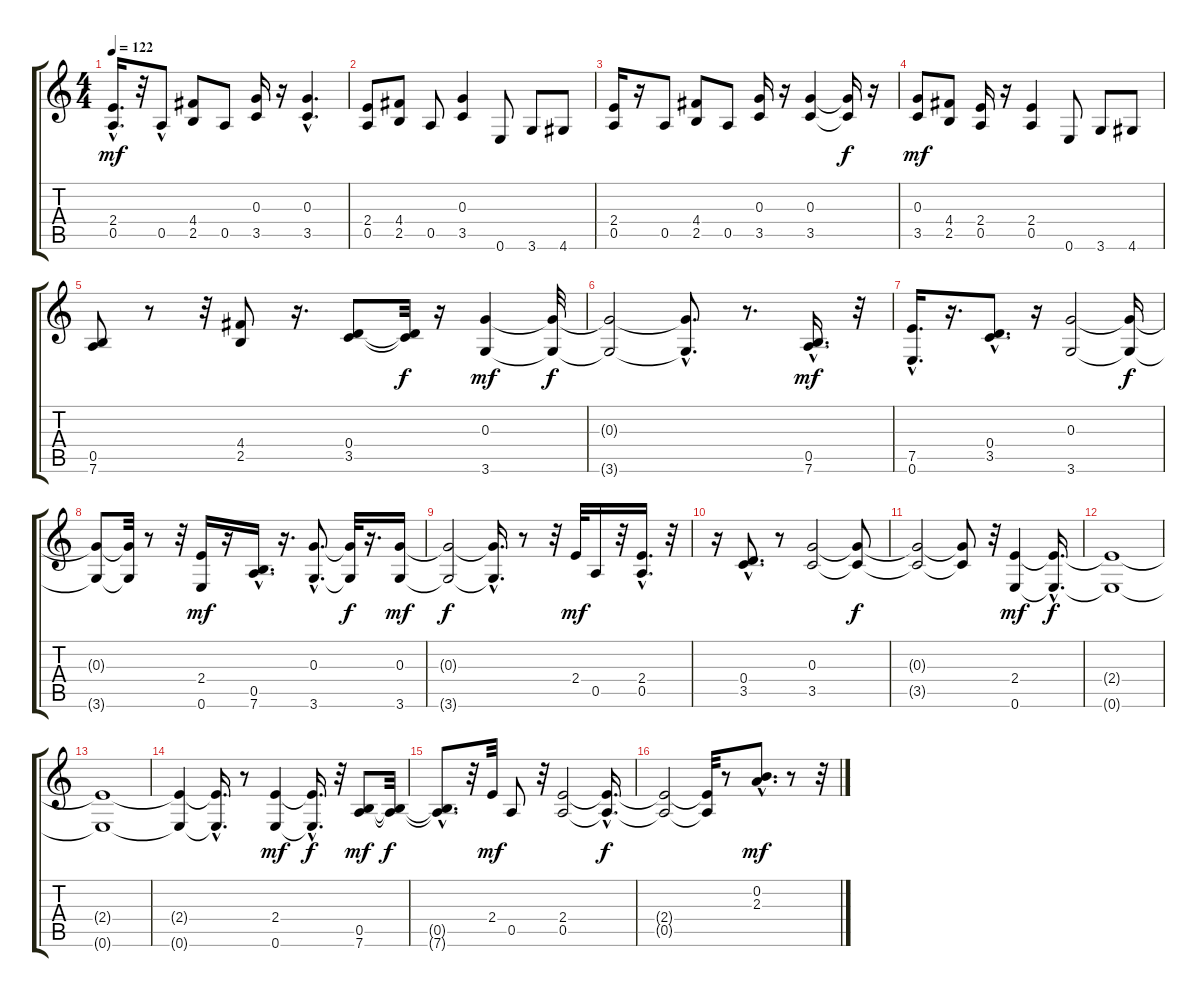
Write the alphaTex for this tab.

\track "" {instrument overdrivenguitar}
\staff {score tabs}
\tuning (E4 B3 G3 D3 A2 E2) {hide}
\ts (4 4)
\tempo 122
\clef g2
\ks c
(2.4{hac} 0.5{hac}).16{d dy mf} r.32 0.5{hac}.8 (4.4 2.5).8 0.5.8 (0.3 3.5).16 r.16 (0.3{hac} 3.5{hac}).4{d} |
(2.4 0.5).8 (4.4 2.5).8 0.5.8 (0.3 3.5).4 0.6.8 3.6.8 4.6.8 |
(2.4 0.5).16 r.16 0.5.8 (4.4 2.5).8 0.5.8 (0.3 3.5).16 r.16 (0.3 3.5).4 (0.3{t} 3.5{t}).16{dy f} r.16 |
(0.3 3.5).8{dy mf} (4.4 2.5).8 (2.4 0.5).16 r.16 (2.4 0.5).4 0.6.8 3.6.8 4.6.8 |
(0.5 7.6).8 r.8 r.32 (4.4 2.5).8 r.16{d} (0.4 3.5).8 (0.4{t} 3.5{t}).32{dy f} r.16 (0.3 3.6).4{dy mf} (0.3{t} 3.6{t}).32{dy f} |
(0.3{t} 3.6{t}).2 (0.3{hac t} 3.6{hac t}).8{d} r.8{d} (0.5{hac} 7.6{hac}).16{d dy mf} r.32 |
(7.5{hac} 0.6{hac}).16{d} r.16{d} (0.4{hac} 3.5{hac}).8{d} r.16 (0.3 3.6).2 (0.3{t} 3.6{t}).16{dy f} |
(0.3{t} 3.6{t}).8 (0.3{t} 3.6{t}).32 r.8 r.32 (2.4 0.6).16{dy mf} r.16 (0.5{hac} 7.6{hac}).16{d} r.16{d} (0.3{hac} 3.6{hac}).8{d} (0.3{t} 3.6{t}).32{dy f} r.16{d} (0.3 3.6).16{dy mf} |
(0.3{t} 3.6{t}).2{dy f} (0.3{hac t} 3.6{hac t}).16{d} r.8 r.32 2.4.32{dy mf} 0.5.16 r.32 (2.4{hac} 0.5{hac}).16{d} r.32 |
r.16 (0.4{hac} 3.5{hac}).8{d} r.8 (0.3 3.5).2 (0.3{t} 3.5{t}).8{dy f} |
(0.3{t} 3.5{t}).2 (0.3{t} 3.5{t}).8 r.32 (2.4 0.6).4{dy mf} (2.4{hac t} 0.6{hac t}).16{d dy f} |
(2.4{t} 0.6{t}).1 |
(2.4{t} 0.6{t}).1 |
(2.4{t} 0.6{t}).4 (2.4{hac t} 0.6{t}).16{d} r.8 (2.4 0.6).4{dy mf} (2.4{hac t} 0.6{t}).16{d dy f} r.32 (0.5 7.6).8{dy mf} (0.5{t} 7.6{t}).32{dy f} |
(0.5{t} 7.6{hac t}).8{d} r.32 2.4.32{dy mf} 0.5.8 r.32 (2.4 0.5).2 (2.4{hac t} 0.5{hac t}).16{d dy f} |
(2.4{t} 0.5{t}).2 (2.4{t} 0.5{t}).32 r.8 (0.2{hac} 2.3{hac}).8{d dy mf} r.8 r.32
